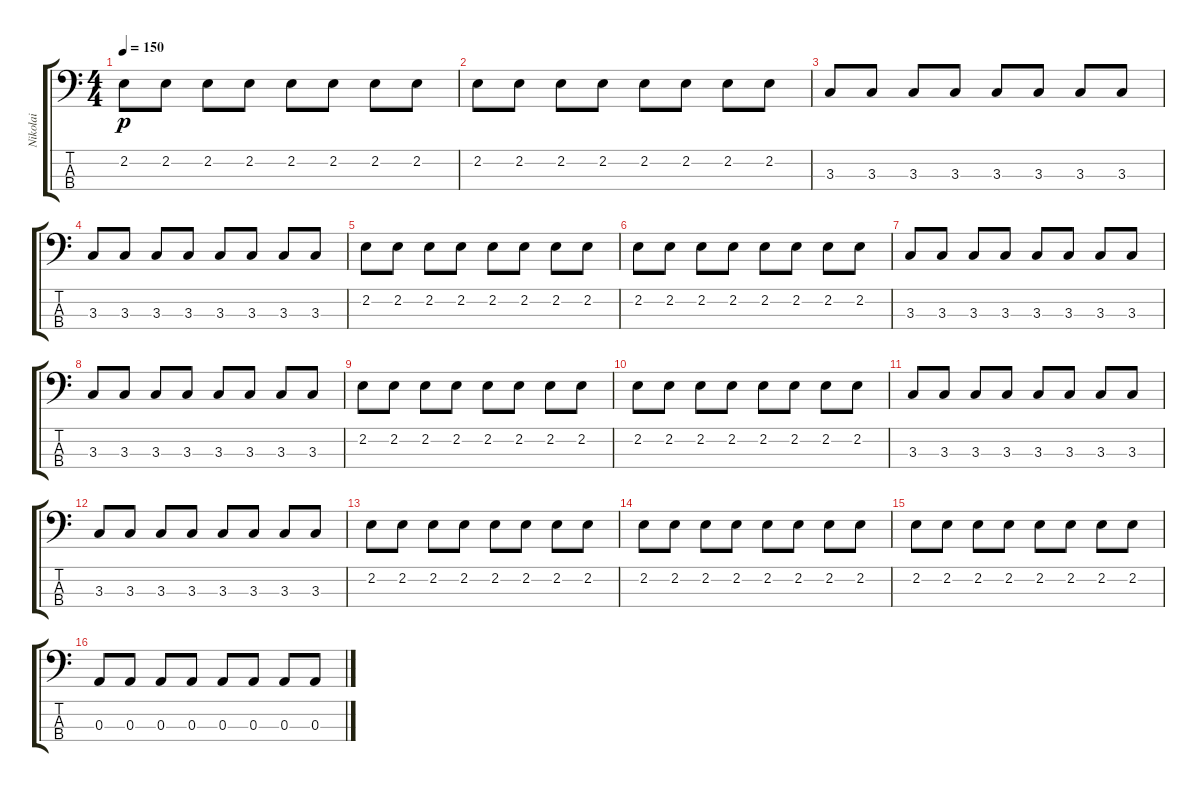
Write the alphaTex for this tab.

\track ("Nikolai" "Nikolai") {instrument electricbasspick}
\staff {score tabs}
\tuning (G2 D2 A1 E1) {hide}
\ts (4 4)
\tempo 150
\clef f4
\ks c
2.2.8{dy p} 2.2.8 2.2.8 2.2.8 2.2.8 2.2.8 2.2.8 2.2.8 |
2.2.8 2.2.8 2.2.8 2.2.8 2.2.8 2.2.8 2.2.8 2.2.8 |
3.3.8 3.3.8 3.3.8 3.3.8 3.3.8 3.3.8 3.3.8 3.3.8 |
3.3.8 3.3.8 3.3.8 3.3.8 3.3.8 3.3.8 3.3.8 3.3.8 |
2.2.8 2.2.8 2.2.8 2.2.8 2.2.8 2.2.8 2.2.8 2.2.8 |
2.2.8 2.2.8 2.2.8 2.2.8 2.2.8 2.2.8 2.2.8 2.2.8 |
3.3.8 3.3.8 3.3.8 3.3.8 3.3.8 3.3.8 3.3.8 3.3.8 |
3.3.8 3.3.8 3.3.8 3.3.8 3.3.8 3.3.8 3.3.8 3.3.8 |
2.2.8 2.2.8 2.2.8 2.2.8 2.2.8 2.2.8 2.2.8 2.2.8 |
2.2.8 2.2.8 2.2.8 2.2.8 2.2.8 2.2.8 2.2.8 2.2.8 |
3.3.8 3.3.8 3.3.8 3.3.8 3.3.8 3.3.8 3.3.8 3.3.8 |
3.3.8 3.3.8 3.3.8 3.3.8 3.3.8 3.3.8 3.3.8 3.3.8 |
2.2.8 2.2.8 2.2.8 2.2.8 2.2.8 2.2.8 2.2.8 2.2.8 |
2.2.8 2.2.8 2.2.8 2.2.8 2.2.8 2.2.8 2.2.8 2.2.8 |
2.2.8 2.2.8 2.2.8 2.2.8 2.2.8 2.2.8 2.2.8 2.2.8 |
0.3.8 0.3.8 0.3.8 0.3.8 0.3.8 0.3.8 0.3.8 0.3.8
